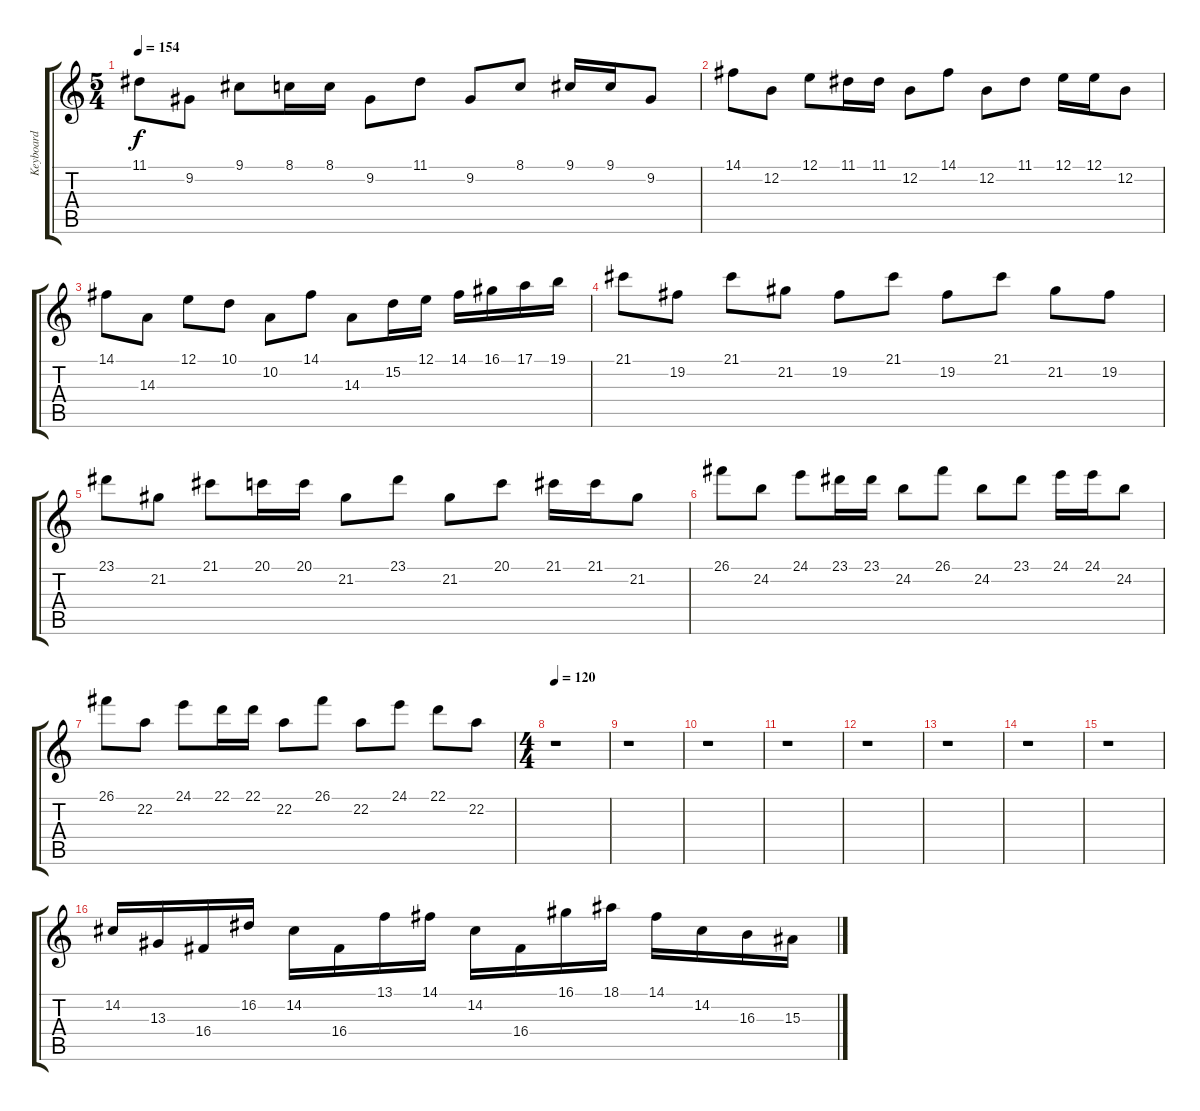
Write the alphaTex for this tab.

\track ("Keyboard" "Keyboard") {instrument stringensemble1}
\staff {score tabs}
\tuning (E4 B3 G3 D3 A2 E2) {hide}
\ts (5 4)
\tempo 154
\clef g2
\ks c
11.1.8{dy f} 9.2.8 9.1.8 8.1.16 8.1.16 9.2.8 11.1.8 9.2.8 8.1.8 9.1.16 9.1.16 9.2.8 |
14.1.8 12.2.8 12.1.8 11.1.16 11.1.16 12.2.8 14.1.8 12.2.8 11.1.8 12.1.16 12.1.16 12.2.8 |
14.1.8 14.3.8 12.1.8 10.1.8 10.2.8 14.1.8 14.3.8 15.2.16 12.1.16 14.1.16 16.1.16 17.1.16 19.1.16 |
21.1.8 19.2.8 21.1.8 21.2.8 19.2.8 21.1.8 19.2.8 21.1.8 21.2.8 19.2.8 |
23.1.8 21.2.8 21.1.8 20.1.16 20.1.16 21.2.8 23.1.8 21.2.8 20.1.8 21.1.16 21.1.16 21.2.8 |
26.1.8 24.2.8 24.1.8 23.1.16 23.1.16 24.2.8 26.1.8 24.2.8 23.1.8 24.1.16 24.1.16 24.2.8 |
26.1.8 22.2.8 24.1.8 22.1.16 22.1.16 22.2.8 26.1.8 22.2.8 24.1.8 22.1.8 22.2.8 |
\ts (4 4)
\tempo 120
r.1 |
r.1 |
r.1 |
r.1 |
r.1 |
r.1 |
r.1 |
r.1 |
14.2.16 13.3.16 16.4.16 16.2.16 14.2.16 16.4.16 13.1.16 14.1.16 14.2.16 16.4.16 16.1.16 18.1.16 14.1.16 14.2.16 16.3.16 15.3.16
